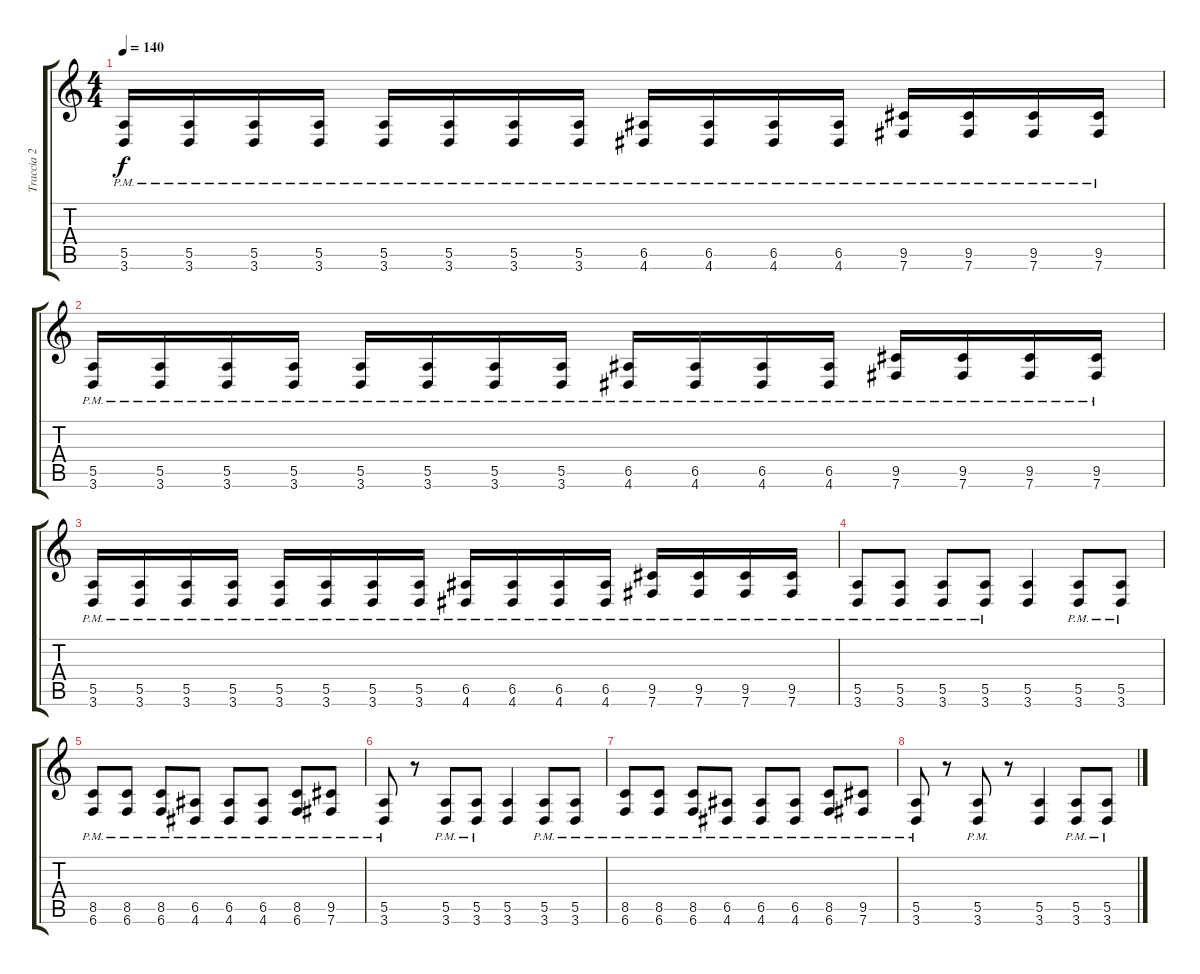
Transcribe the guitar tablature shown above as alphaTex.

\track ("Traccia 2" "Traccia 2") {instrument distortionguitar}
\staff {score tabs}
\tuning (B3 Gb3 D3 A2 E2 B1) {hide}
\ts (4 4)
\tempo 140
\clef g2
\ks c
(5.5{pm} 3.6{pm}).16{dy f} (5.5{pm} 3.6{pm}).16 (5.5{pm} 3.6{pm}).16 (5.5{pm} 3.6{pm}).16 (5.5{pm} 3.6{pm}).16 (5.5{pm} 3.6{pm}).16 (5.5{pm} 3.6{pm}).16 (5.5{pm} 3.6{pm}).16 (6.5{pm} 4.6{pm}).16 (6.5{pm} 4.6{pm}).16 (6.5{pm} 4.6{pm}).16 (6.5{pm} 4.6{pm}).16 (9.5{pm} 7.6{pm}).16 (9.5{pm} 7.6{pm}).16 (9.5{pm} 7.6{pm}).16 (9.5{pm} 7.6{pm}).16 |
(5.5{pm} 3.6{pm}).16 (5.5{pm} 3.6{pm}).16 (5.5{pm} 3.6{pm}).16 (5.5{pm} 3.6{pm}).16 (5.5{pm} 3.6{pm}).16 (5.5{pm} 3.6{pm}).16 (5.5{pm} 3.6{pm}).16 (5.5{pm} 3.6{pm}).16 (6.5{pm} 4.6{pm}).16 (6.5{pm} 4.6{pm}).16 (6.5{pm} 4.6{pm}).16 (6.5{pm} 4.6{pm}).16 (9.5{pm} 7.6{pm}).16 (9.5{pm} 7.6{pm}).16 (9.5{pm} 7.6{pm}).16 (9.5{pm} 7.6{pm}).16 |
(5.5{pm} 3.6{pm}).16 (5.5{pm} 3.6{pm}).16 (5.5{pm} 3.6{pm}).16 (5.5{pm} 3.6{pm}).16 (5.5{pm} 3.6{pm}).16 (5.5{pm} 3.6{pm}).16 (5.5{pm} 3.6{pm}).16 (5.5{pm} 3.6{pm}).16 (6.5{pm} 4.6{pm}).16 (6.5{pm} 4.6{pm}).16 (6.5{pm} 4.6{pm}).16 (6.5{pm} 4.6{pm}).16 (9.5{pm} 7.6{pm}).16 (9.5{pm} 7.6{pm}).16 (9.5{pm} 7.6{pm}).16 (9.5{pm} 7.6{pm}).16 |
(5.5{pm} 3.6{pm}).8 (5.5{pm} 3.6{pm}).8 (5.5{pm} 3.6{pm}).8 (5.5{pm} 3.6{pm}).8 (5.5 3.6).4 (5.5{pm} 3.6{pm}).8 (5.5{pm} 3.6{pm}).8 |
(8.5{pm} 6.6{pm}).8 (8.5{pm} 6.6{pm}).8 (8.5{pm} 6.6{pm}).8 (6.5{pm} 4.6{pm}).8 (6.5{pm} 4.6{pm}).8 (6.5{pm} 4.6{pm}).8 (8.5{pm} 6.6{pm}).8 (9.5{pm} 7.6{pm}).8 |
(5.5{pm} 3.6{pm}).8 r.8 (5.5{pm} 3.6{pm}).8 (5.5{pm} 3.6{pm}).8 (5.5 3.6).4 (5.5{pm} 3.6{pm}).8 (5.5{pm} 3.6{pm}).8 |
(8.5{pm} 6.6{pm}).8 (8.5{pm} 6.6{pm}).8 (8.5{pm} 6.6{pm}).8 (6.5{pm} 4.6{pm}).8 (6.5{pm} 4.6{pm}).8 (6.5{pm} 4.6{pm}).8 (8.5{pm} 6.6{pm}).8 (9.5{pm} 7.6{pm}).8 |
(5.5{pm} 3.6{pm}).8 r.8 (5.5{pm} 3.6{pm}).8 r.8 (5.5 3.6).4 (5.5{pm} 3.6{pm}).8 (5.5{pm} 3.6{pm}).8
